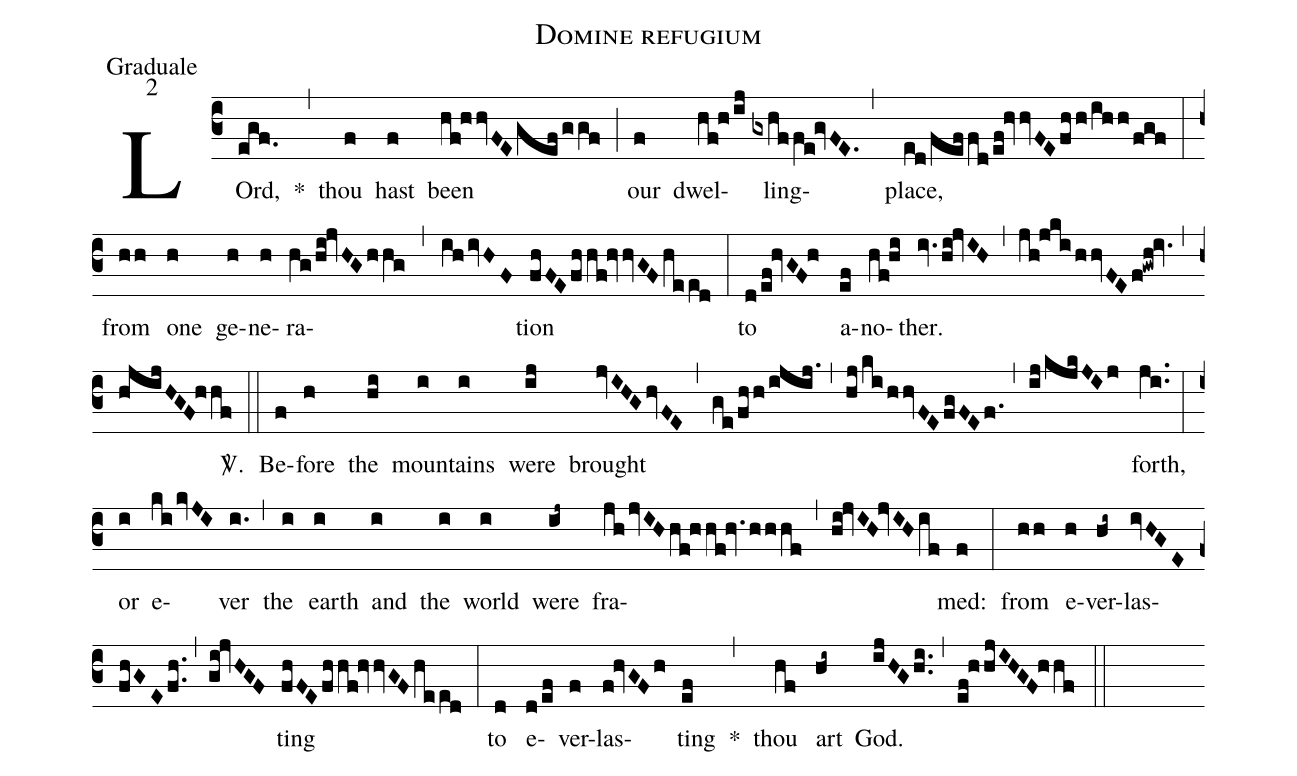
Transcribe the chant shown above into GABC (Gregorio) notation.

name:Domine refugium;
office-part:Graduale;
mode:2;
%%
(c3) LOrd,(egf.0) *(,) thou(f) hast(f) been(hf!hhvFE/gef/ggf) (;) our(f) dwel(hf!h/ij)ling(gxhffe!gvFE.,)place,(ed/feffd/ef!hvvFE/fhh/ihh/fgf) (:) from(hh) one(h) ge(h)ne(h)ra(hg/hi!jvHG/hhg,ih/ivHF)tion(fhFE/fhhf!hvvGF/heed) (:) to(d/ef!hvGF!h) a(ef)no(hf!hi)ther.(iv.hi!jvIH) (,) (jh!jki/hhvFE/f!gwh!iv.) (,) (hjijHGF!hhf) <sp>V/</sp>.(::) Be(f)fore(h) the(hi) moun(i)tains(i) were(ij) brought(jvIHG/hvFE) (,) (ge/fhh/ijij.1) (,) (hj/ki/hhvFE/fgFEf.1) (,) (ij/kjkJIj) forth,(ji..) (:) or(i) e(ki/kvJI)ver(i.) (,) the(i) earth(i) and(i) the(i) world(i) were(ij~) fra(jh/jvIHhf!hhf!hv.1hhhf,hi!jvIH!jvIH/if)med:(f) (:) from(hh) e(h)ver(hi~)las(ivHGE/fhGE/fh..,gi!jvHGF)ting(fhFEfhhf!hvvGF/heed) (:) to(d) e(d/ef)ver(f)las(f!hvGFh)ting(ef) *(,) thou(hf) art(hi~) God.(ijHGhi..) (,) (ef!hhjIHGF!hhf) (::)
